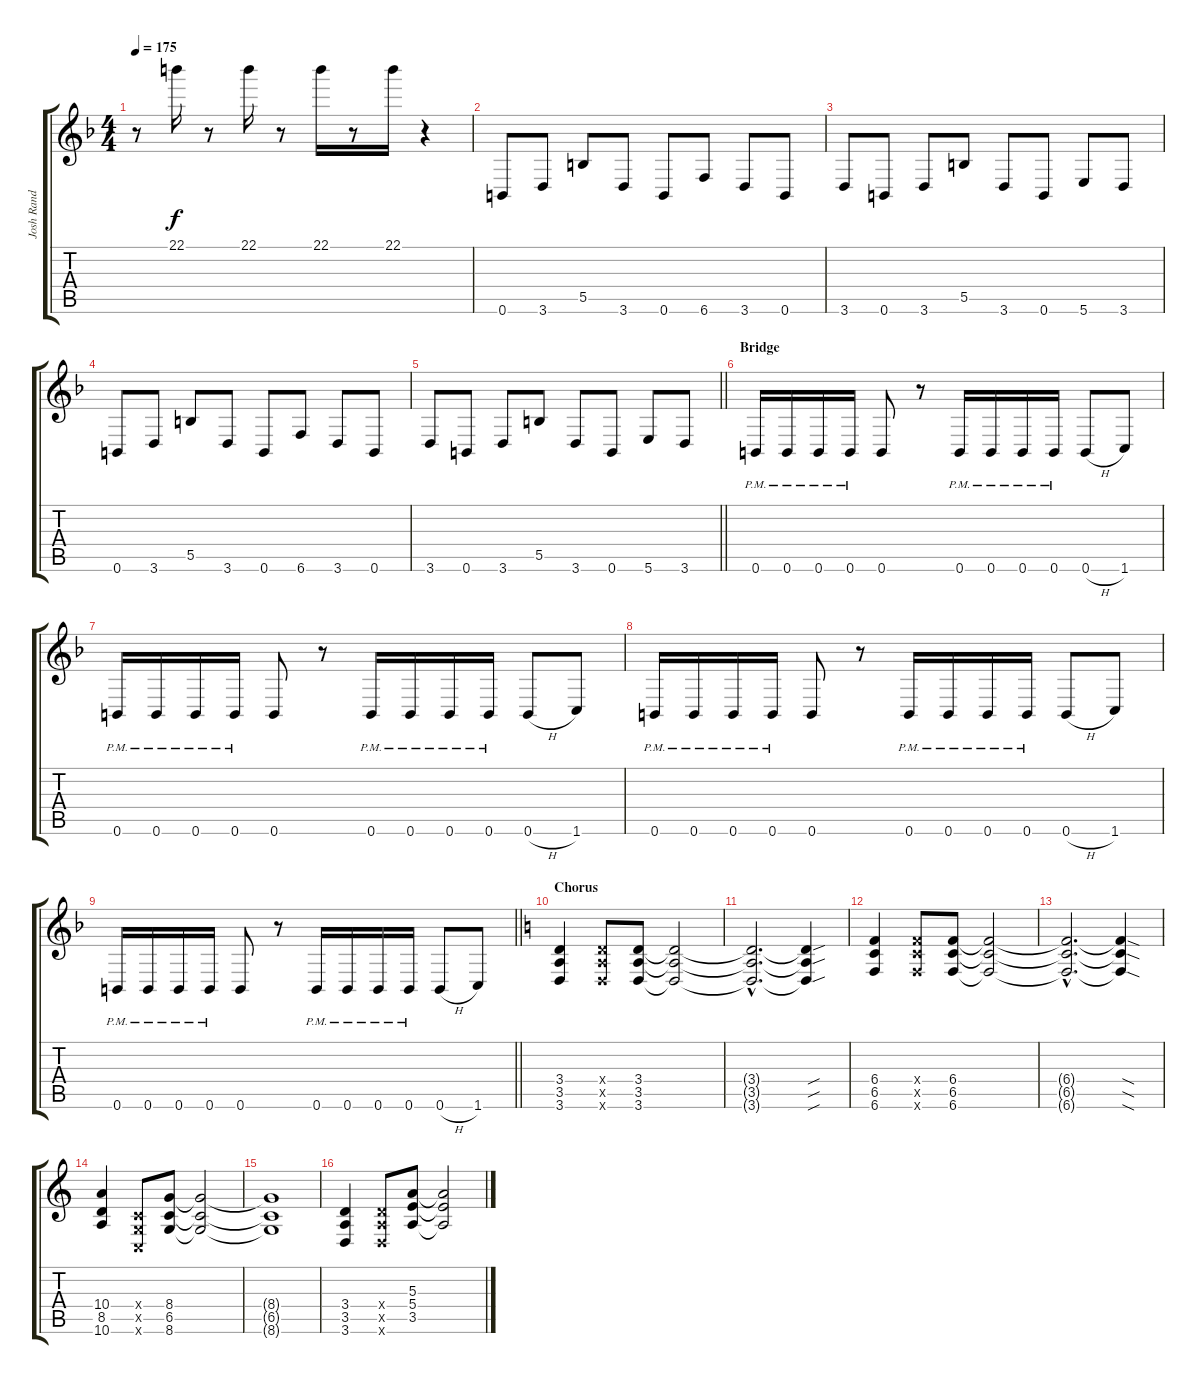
\track ("Josh Rand" "Josh Rand") {instrument distortionguitar}
\staff {score tabs}
\tuning (Db4 Ab3 E3 B2 Gb2 B1) {hide}
\ts (4 4)
\tempo 175
\clef g2
\ks f
r.8{dy f} 22.1.16 r.8 22.1.16 r.8 22.1.16 r.8 22.1.16 r.4 |
0.6.8 3.6.8 5.5.8 3.6.8 0.6.8 6.6.8 3.6.8 0.6.8 |
3.6.8 0.6.8 3.6.8 5.5.8 3.6.8 0.6.8 5.6.8 3.6.8 |
0.6.8 3.6.8 5.5.8 3.6.8 0.6.8 6.6.8 3.6.8 0.6.8 |
\barLineRight lightlight
3.6.8 0.6.8 3.6.8 5.5.8 3.6.8 0.6.8 5.6.8 3.6.8 |
\section ("" "Bridge")
0.6{pm}.16 0.6{pm}.16 0.6{pm}.16 0.6{pm}.16 0.6.8 r.8 0.6{pm}.16 0.6{pm}.16 0.6{pm}.16 0.6{pm}.16 0.6{h}.8 1.6.8 |
0.6{pm}.16 0.6{pm}.16 0.6{pm}.16 0.6{pm}.16 0.6.8 r.8 0.6{pm}.16 0.6{pm}.16 0.6{pm}.16 0.6{pm}.16 0.6{h}.8 1.6.8 |
0.6{pm}.16 0.6{pm}.16 0.6{pm}.16 0.6{pm}.16 0.6.8 r.8 0.6{pm}.16 0.6{pm}.16 0.6{pm}.16 0.6{pm}.16 0.6{h}.8 1.6.8 |
\barLineRight lightlight
0.6{pm}.16 0.6{pm}.16 0.6{pm}.16 0.6{pm}.16 0.6.8 r.8 0.6{pm}.16 0.6{pm}.16 0.6{pm}.16 0.6{pm}.16 0.6{h}.8 1.6.8 |
\section ("" "Chorus")
\ks c
(3.4 3.5 3.6).4 (3.4{x} 3.5{x} 3.6{x}).8 (3.4 3.5 3.6).8 (3.4{t} 3.5{t} 3.6{t}).2 |
(3.4{hac t} 3.5{hac t} 3.6{hac t}).2{d} (3.4{sou t} 3.5{sou t} 3.6{sou t}).4 |
(6.4 6.5 6.6).4 (6.4{x} 6.5{x} 6.6{x}).8 (6.4 6.5 6.6).8 (6.4{t} 6.5{t} 6.6{t}).2 |
(6.4{hac t} 6.5{hac t} 6.6{hac t}).2{d} (6.4{sod t} 6.5{sod t} 6.6{sod t}).4 |
(10.4 8.5 10.6).4 (1.4{x} 1.5{x} 1.6{x}).8 (8.4 6.5 8.6).8 (8.4{t} 6.5{t} 8.6{t}).2 |
(8.4{t} 6.5{t} 8.6{t}).1 |
(3.4 3.5 3.6).4 (3.4{x} 3.5{x} 3.6{x}).8 (5.3 5.4 3.5).8 (5.3{t} 5.4{t} 3.5{t}).2
